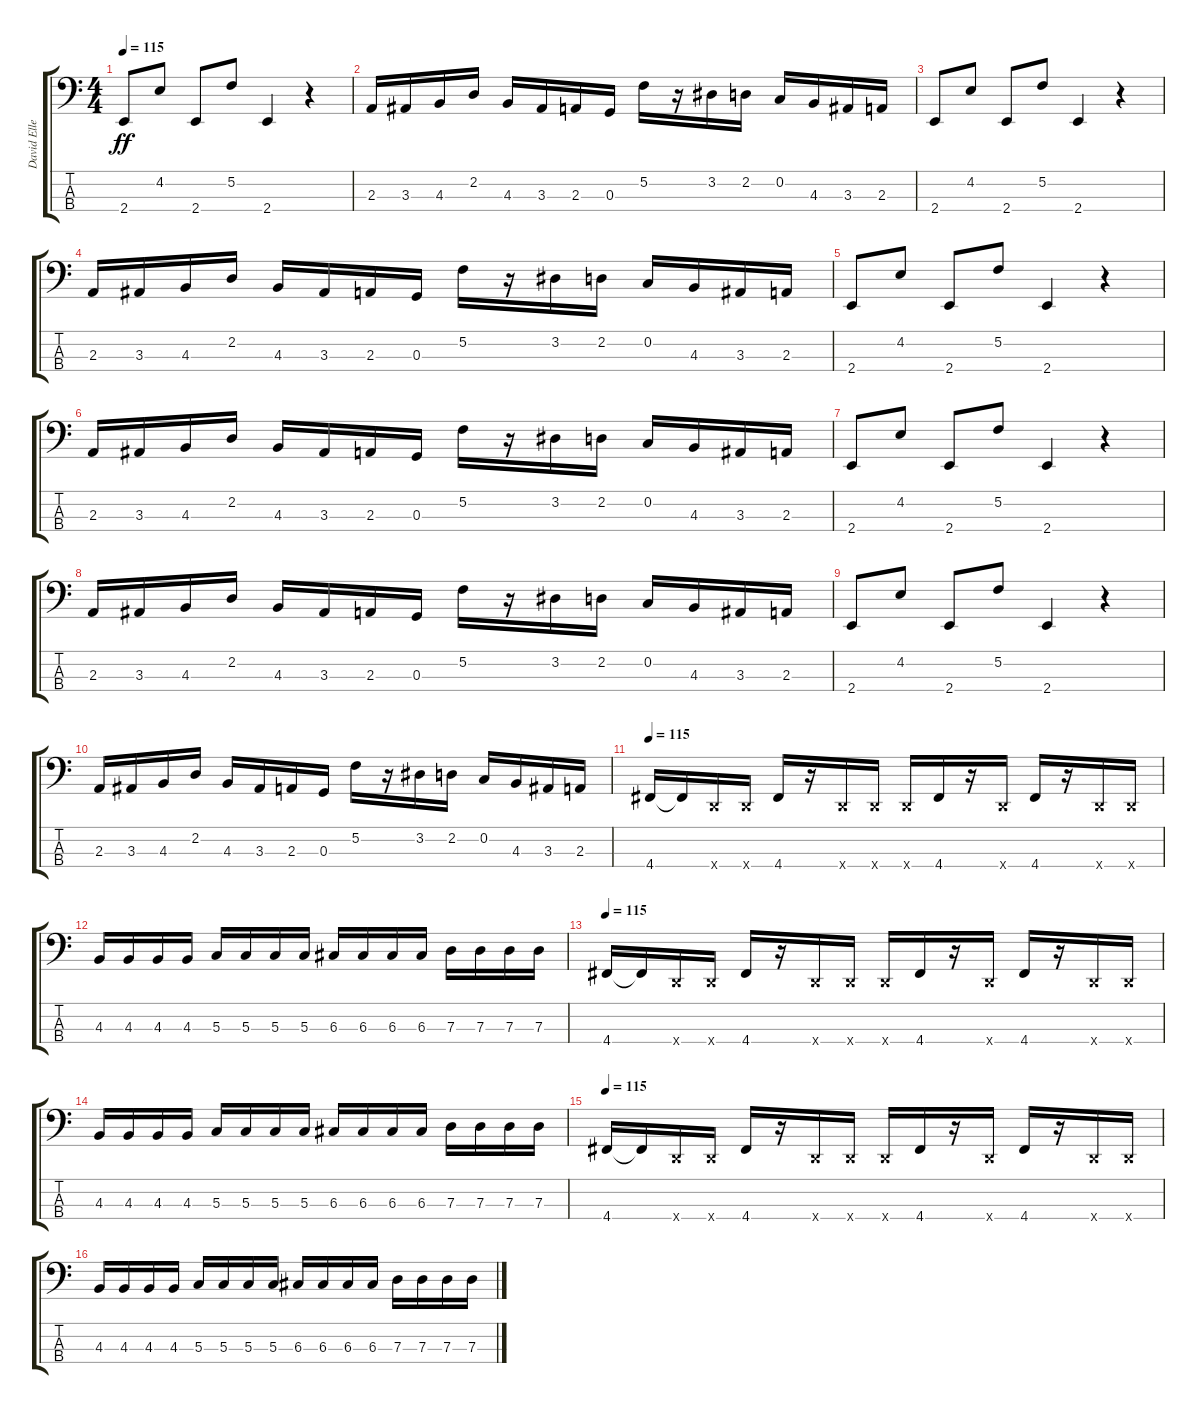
\track ("David Ellefson" "David Elle") {instrument electricbasspick}
\staff {score tabs}
\tuning (F2 C2 G1 D1) {hide}
\ts (4 4)
\tempo 115
\clef f4
\ks c
2.4.8{dy ff} 4.2.8 2.4.8 5.2.8 2.4.4 r.4 |
2.3.16 3.3.16 4.3.16 2.2.16 4.3.16 3.3.16 2.3.16 0.3.16 5.2.16 r.16 3.2.16 2.2.16 0.2.16 4.3.16 3.3.16 2.3.16 |
2.4.8 4.2.8 2.4.8 5.2.8 2.4.4 r.4 |
2.3.16 3.3.16 4.3.16 2.2.16 4.3.16 3.3.16 2.3.16 0.3.16 5.2.16 r.16 3.2.16 2.2.16 0.2.16 4.3.16 3.3.16 2.3.16 |
2.4.8 4.2.8 2.4.8 5.2.8 2.4.4 r.4 |
2.3.16 3.3.16 4.3.16 2.2.16 4.3.16 3.3.16 2.3.16 0.3.16 5.2.16 r.16 3.2.16 2.2.16 0.2.16 4.3.16 3.3.16 2.3.16 |
2.4.8 4.2.8 2.4.8 5.2.8 2.4.4 r.4 |
2.3.16 3.3.16 4.3.16 2.2.16 4.3.16 3.3.16 2.3.16 0.3.16 5.2.16 r.16 3.2.16 2.2.16 0.2.16 4.3.16 3.3.16 2.3.16 |
2.4.8 4.2.8 2.4.8 5.2.8 2.4.4 r.4 |
2.3.16 3.3.16 4.3.16 2.2.16 4.3.16 3.3.16 2.3.16 0.3.16 5.2.16 r.16 3.2.16 2.2.16 0.2.16 4.3.16 3.3.16 2.3.16 |
\tempo 115
4.4.16 4.4{t}.16 0.4{x}.16 0.4{x}.16 4.4.16 r.16 0.4{x}.16 0.4{x}.16 0.4{x}.16 4.4.16 r.16 0.4{x}.16 4.4.16 r.16 0.4{x}.16 0.4{x}.16 |
4.3.16 4.3.16 4.3.16 4.3.16 5.3.16 5.3.16 5.3.16 5.3.16 6.3.16 6.3.16 6.3.16 6.3.16 7.3.16 7.3.16 7.3.16 7.3.16 |
\tempo 115
4.4.16 4.4{t}.16 0.4{x}.16 0.4{x}.16 4.4.16 r.16 0.4{x}.16 0.4{x}.16 0.4{x}.16 4.4.16 r.16 0.4{x}.16 4.4.16 r.16 0.4{x}.16 0.4{x}.16 |
4.3.16 4.3.16 4.3.16 4.3.16 5.3.16 5.3.16 5.3.16 5.3.16 6.3.16 6.3.16 6.3.16 6.3.16 7.3.16 7.3.16 7.3.16 7.3.16 |
\tempo 115
4.4.16 4.4{t}.16 0.4{x}.16 0.4{x}.16 4.4.16 r.16 0.4{x}.16 0.4{x}.16 0.4{x}.16 4.4.16 r.16 0.4{x}.16 4.4.16 r.16 0.4{x}.16 0.4{x}.16 |
4.3.16 4.3.16 4.3.16 4.3.16 5.3.16 5.3.16 5.3.16 5.3.16 6.3.16 6.3.16 6.3.16 6.3.16 7.3.16 7.3.16 7.3.16 7.3.16
